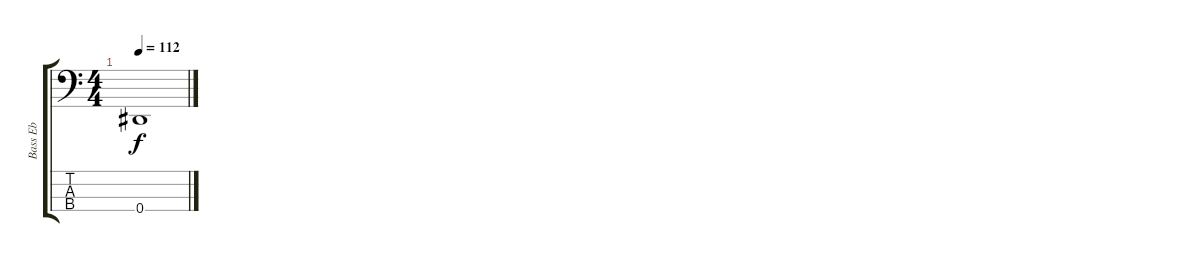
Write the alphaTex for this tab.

\track ("Bass Eb" "Bass Eb") {instrument fretlessbass}
\staff {score tabs}
\tuning (Gb2 Db2 Ab1 Eb1) {hide}
\ts (4 4)
\tempo 112
\clef f4
\ks c
0.4{t}.1{dy f volume 0}
